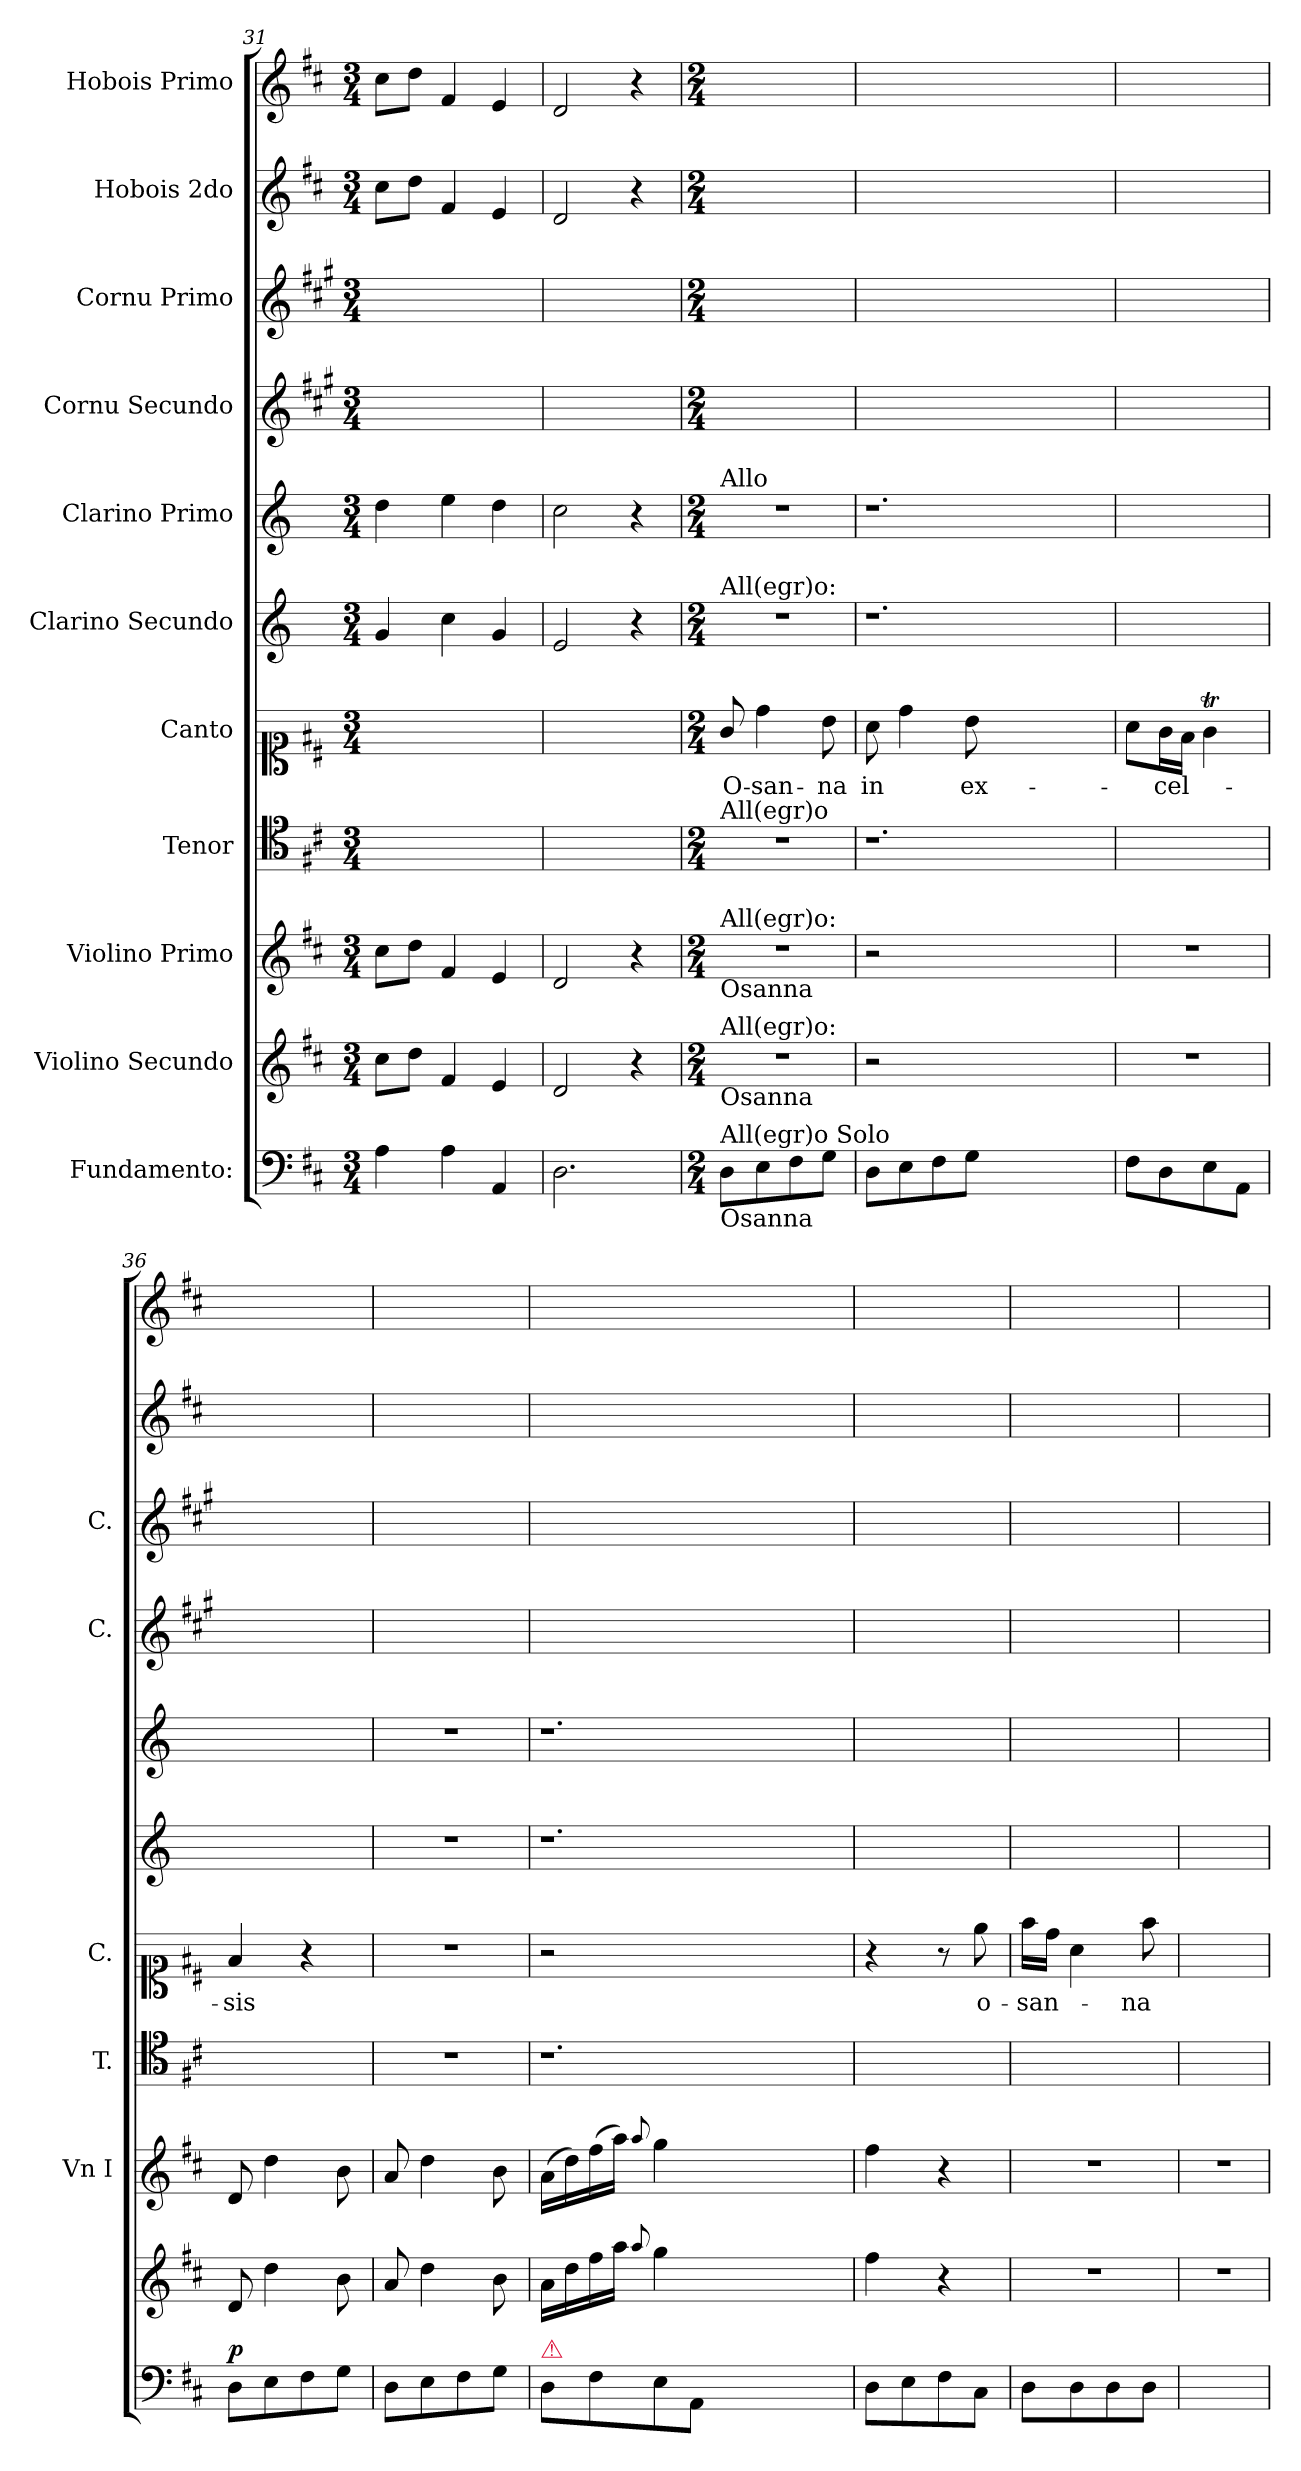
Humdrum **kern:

**kern	**dynam	**kern	**kern	**kern	**kern	**text	**kern	**kern	**kern	**kern	**kern	**kern
*part11	*part11	*part10	*part9	*part8	*part7	*part7	*part6	*part5	*part4	*part3	*part2	*part1
*staff11	*staff11	*staff10	*staff9	*staff8	*staff7	*staff7	*staff6	*staff5	*staff4	*staff3	*staff2	*staff1
*I"Fundamento:	*	*I"Violino Secundo	*I"Violino Primo	*I"Tenor	*I"Canto	*	*I"Clarino Secundo	*I"Clarino Primo	*I"Cornu Secundo	*I"Cornu Primo	*I"Hobois 2do	*I"Hobois Primo
*	*	*	*I'Vn I	*I'T.	*I'C.	*	*	*	*I'C.	*I'C.	*	*
*clefF4	*	*clefG2	*clefG2	*clefC4	*clefC1	*	*clefG2	*clefG2	*clefG2	*clefG2	*clefG2	*clefG2
*	*	*	*	*	*	*	*ITrd-1c-2	*ITrd-1c-2	*ITrd4c7	*ITrd4c7	*	*
*k[f#c#]	*	*k[f#c#]	*k[f#c#]	*k[f#c#]	*k[f#c#]	*	*k[f#c#]	*k[f#c#]	*k[f#c#]	*k[f#c#]	*k[f#c#]	*k[f#c#]
*M3/4	*	*M3/4	*M3/4	*M3/4	*M3/4	*	*M3/4	*M3/4	*M3/4	*M3/4	*M3/4	*M3/4
=31	=31	=31	=31	=31	=31	=31	=31	=31	=31	=31	=31	=31
4A\	.	8cc#\L	8cc#\L	2.ryy	2.ryy	.	4a/	4ee\	2.ryy	2.ryy	8cc#\L	8cc#\L
.	.	8dd\J	8dd\J	.	.	.	.	.	.	.	8dd\J	8dd\J
4A\	.	4f#/	4f#/	.	.	.	4dd\	4ff#\	.	.	4f#/	4f#/
4AA/	.	4e/	4e/	.	.	.	4a/	4ee\	.	.	4e/	4e/
=32	=32	=32	=32	=32	=32	=32	=32	=32	=32	=32	=32	=32
2.D\	.	2d/	2d/	2.ryy	2.ryy	.	2f#/	2dd\	2.ryy	2.ryy	2d/	2d/
.	.	4r	4r	.	.	.	4r	4r	.	.	4r	4r
=33	=33	=33	=33	=33	=33	=33	=33	=33	=33	=33	=33	=33
*M2/4	*	*M2/4	*M2/4	*M2/4	*M2/4	*	*M2/4	*M2/4	*M2/4	*M2/4	*M2/4	*M2/4
!	!	!	!	!	!	!	!	!LO:TX:a:t=Allo	!	!	!	!
!	!	!	!	!	!	!	!LO:TX:a:t=All(egr)o&colon;	!	!	!	!	!
!	!	!	!	!LO:TX:a:t=All(egr)o	!	!	!	!	!	!	!	!
!	!	!	!LO:TX:b:t=Osanna	!	!	!	!	!	!	!	!	!
!	!	!	!LO:TX:a:t=All(egr)o&colon;	!	!	!	!	!	!	!	!	!
!	!	!LO:TX:b:t=Osanna	!	!	!	!	!	!	!	!	!	!
!	!	!LO:TX:a:t=All(egr)o&colon;	!	!	!	!	!	!	!	!	!	!
!LO:TX:b:t=Osanna	!	!	!	!	!	!	!	!	!	!	!	!
!LO:TX:a:t=All(egr)o Solo	!	!	!	!	!	!	!	!	!	!	!	!
!	!LO:DY:a	!	!	!	!	!	!	!	!	!	!	!
8D\L	p&colon;	2r	2r	2r	8g/	O-	2r	2r	2ryy	2ryy	2ryy	2ryy
8E\	.	.	.	.	4dd\	-san-	.	.	.	.	.	.
8F#\	.	.	.	.	.	.	.	.	.	.	.	.
8G\J	.	.	.	.	8b\	-na	.	.	.	.	.	.
=34	=34	=34	=34	=34	=34	=34	=34	=34	=34	=34	=34	=34
8D\L	.	2r	2r	1.r	8a\	in	1.r	1.r	2ryy	2ryy	2ryy	2ryy
8E\	.	.	.	.	4dd\	.	.	.	.	.	.	.
8F#\	.	.	.	.	.	.	.	.	.	.	.	.
8G\J	.	.	.	.	8b\	ex-	.	.	.	.	.	.
1ryy	.	1ryy	1ryy	.	1ryy	.	.	.	1ryy	1ryy	1ryy	1ryy
=35	=35	=35	=35	=35	=35	=35	=35	=35	=35	=35	=35	=35
8F#\L	.	2r	2r	2ryy	8a\L	.	2ryy	2ryy	2ryy	2ryy	2ryy	2ryy
8D\	.	.	.	.	16g\L	-cel-	.	.	.	.	.	.
.	.	.	.	.	16f#\JJ	.	.	.	.	.	.	.
8E\	.	.	.	.	4gT\	.	.	.	.	.	.	.
8AA\J	.	.	.	.	.	.	.	.	.	.	.	.
=36	=36	=36	=36	=36	=36	=36	=36	=36	=36	=36	=36	=36
!	!LO:DY:a	!	!	!	!	!	!	!	!	!	!	!
8D\L	p	8d/	8d/	2ryy	4f#/	-sis	2ryy	2ryy	2ryy	2ryy	2ryy	2ryy
8E\	.	4dd\	4dd\	.	.	.	.	.	.	.	.	.
8F#\	.	.	.	.	4r	.	.	.	.	.	.	.
8G\J	.	8b\	8b\	.	.	.	.	.	.	.	.	.
=37	=37	=37	=37	=37	=37	=37	=37	=37	=37	=37	=37	=37
8D\L	.	8a/	8a/	2r	2r	.	2r	2r	2ryy	2ryy	2ryy	2ryy
8E\	.	4dd\	4dd\	.	.	.	.	.	.	.	.	.
8F#\	.	.	.	.	.	.	.	.	.	.	.	.
8G\J	.	8b\	8b\	.	.	.	.	.	.	.	.	.
=38	=38	=38	=38	=38	=38	=38	=38	=38	=38	=38	=38	=38
!LO:TX:a:color=crimson:t=⚠	!	!	!	!	!	!	!	!	!	!	!	!
8D\L	.	16a\LL	(16a\LL	1.r	2r	.	1.r	1.r	2ryy	2ryy	2ryy	2ryy
.	.	16dd\	16dd\)	.	.	.	.	.	.	.	.	.
8F#\	.	16ff#\	(16ff#\	.	.	.	.	.	.	.	.	.
.	.	16aa\JJ	16aa\JJ)	.	.	.	.	.	.	.	.	.
.	.	8qqaa/	8qqaa/	.	.	.	.	.	.	.	.	.
8E\	.	4gg\	4gg\	.	.	.	.	.	.	.	.	.
8AA/J	.	.	.	.	.	.	.	.	.	.	.	.
1ryy	.	1ryy	1ryy	.	1ryy	.	.	.	1ryy	1ryy	1ryy	1ryy
=39	=39	=39	=39	=39	=39	=39	=39	=39	=39	=39	=39	=39
8D\L	.	4ff#\	4ff#\	2ryy	4r	.	2ryy	2ryy	2ryy	2ryy	2ryy	2ryy
8E\	.	.	.	.	.	.	.	.	.	.	.	.
8F#\	.	4r	4r	.	8r	.	.	.	.	.	.	.
!	!LO:DY:a	!	!	!	!	!	!	!	!	!	!	!
8C#\J	p&colon;	.	.	.	8ee\	o-	.	.	.	.	.	.
=40	=40	=40	=40	=40	=40	=40	=40	=40	=40	=40	=40	=40
8D\L	.	2r	2r	2ryy	16ff#\LL	-san-	2ryy	2ryy	2ryy	2ryy	2ryy	2ryy
.	.	.	.	.	16dd\JJ	.	.	.	.	.	.	.
8D\	.	.	.	.	4a\	.	.	.	.	.	.	.
8D\	.	.	.	.	.	.	.	.	.	.	.	.
8D\J	.	.	.	.	8ff#\	-na	.	.	.	.	.	.
=	=	=	=	=	=	=	=	=	=	=	=	=
2ryy	.	2r	2r	2ryy	2ryy	.	2ryy	2ryy	2ryy	2ryy	2ryy	2ryy
=	=	=	=	=	=	=	=	=	=	=	=	=
*-	*-	*-	*-	*-	*-	*-	*-	*-	*-	*-	*-	*-
